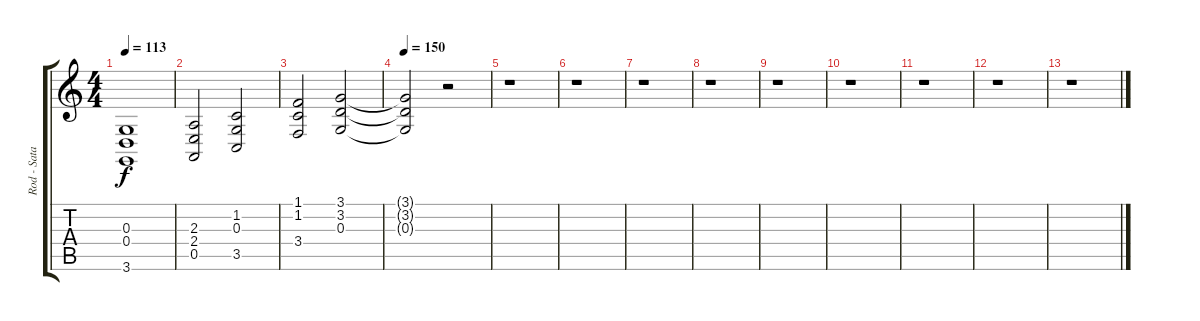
\track ("Rod - Satan´s Stimme" "Rod - Sata") {instrument synthstrings1}
\staff {score tabs}
\tuning (E4 B3 G3 D3 A2 E2) {hide}
\ts (4 4)
\tempo 113
\clef g2
\ks c
(0.3 0.4 3.6).1{dy f} |
(2.3 2.4 0.5).2 (1.2 0.3 3.5).2 |
(1.1 1.2 3.4).2 (3.1 3.2 0.3).2 |
\tempo 150
(3.1{t} 3.2{t} 0.3{t}).2 r.2 |
r.1 |
r.1 |
r.1 |
r.1 |
r.1 |
r.1 |
r.1 |
r.1 |
r.1
